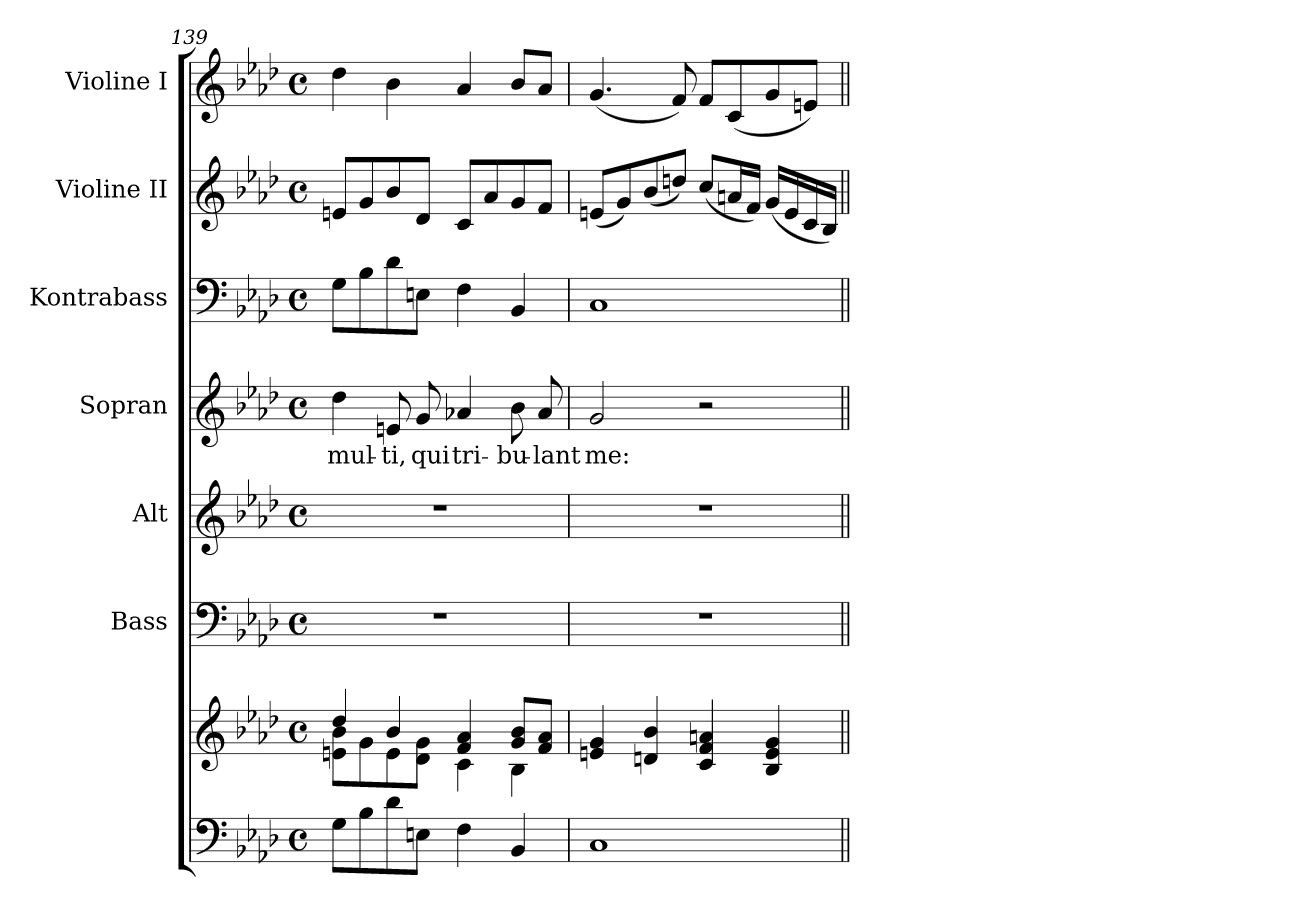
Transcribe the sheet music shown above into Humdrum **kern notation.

**kern	**kern	**kern	**kern	**kern	**text	**kern	**kern	**kern
*part7	*part7	*part6	*part5	*part4	*part4	*part3	*part2	*part1
*staff8	*staff7	*staff6	*staff5	*staff4	*staff4	*staff3	*staff2	*staff1
*	*	*I"Bass	*I"Alt	*I"Sopran	*	*I"Kontrabass	*I"Violine II	*I"Violine I
*	*	*I'B.	*I'A.	*I'S.	*	*I'Kb.	*I'Vl. II	*I'Vl. I
!!LO:PB:g=z
*clefF4	*clefG2	*clefF4	*clefG2	*clefG2	*	*clefF4	*clefG2	*clefG2
*	*	*	*	*	*	*ITrd7c12	*	*
*k[b-e-a-d-]	*k[b-e-a-d-]	*k[b-e-a-d-]	*k[b-e-a-d-]	*k[b-e-a-d-]	*	*k[b-e-a-d-]	*k[b-e-a-d-]	*k[b-e-a-d-]
*A-:	*A-:	*A-:	*A-:	*A-:	*	*A-:	*A-:	*A-:
*M4/4	*M4/4	*M4/4	*M4/4	*M4/4	*	*M4/4	*M4/4	*M4/4
*met(c)	*met(c)	*met(c)	*met(c)	*met(c)	*	*met(c)	*met(c)	*met(c)
=139	=139	=139	=139	=139	=139	=139	=139	=139
*	*^	*	*	*	*	*	*	*
!	!	!	!	!	!	!LO:LY:b	!	!	!
8G\L	4dd-/	8en\ 8b-\L	1r	1r	4dd-\	mul-	8GG\L	8en/L	4dd-\
8B-\	.	8g\	.	.	.	.	8BB-\	8g/	.
!	!	!	!	!	!	!LO:LY:b	!	!	!
8d-\	4b-/	8e\	.	.	8en/	-ti,	8D-\	8b-/	4b-\
!	!	!	!	!	!	!LO:LY:b	!	!	!
8En\J	.	8d-\ 8g\J	.	.	8g/	qui	8EEn\J	8d-/J	.
!	!	!	!	!	!	!LO:LY:b	!	!	!
4F\	4f/ 4a-/	4c\	.	.	4a-X/	tri-	4FF\	8c/L	4a-/
.	.	.	.	.	.	.	.	8a-/	.
!	!	!	!	!	!	!LO:LY:b	!	!	!
4BB-/	8g/ 8b-/L	4B-\	.	.	8b-\	-bu-	4BBB-/	8g/	8b-/L
!	!	!	!	!	!	!LO:LY:b	!	!	!
.	8f/ 8a-/J	.	.	.	8a-/	-lant	.	8f/J	8a-/J
*	*v	*v	*	*	*	*	*	*	*
=140	=140	=140	=140	=140	=140	=140	=140	=140
!	!	!	!	!	!LO:LY:b	!	!	!
1C	4en/ 4g/	1r	1r	2g/	me:	1CC	(<8en/L	(<4.g/
.	.	.	.	.	.	.	8g/)	.
.	4dn/ 4b-/	.	.	.	.	.	(<8b-/	.
.	.	.	.	.	.	.	8ddn/J)	8f/)
.	4c/ 4f/ 4an/	.	.	2r	.	.	(<8cc/L	8f/L
.	.	.	.	.	.	.	16an/L	(<8c/
.	.	.	.	.	.	.	16f/JJ)	.
.	4B-/ 4e/ 4g/	.	.	.	.	.	(<16g/LL	8g/
.	.	.	.	.	.	.	16e/	.
.	.	.	.	.	.	.	16c/	8en/J)
.	.	.	.	.	.	.	16B-/JJ)	.
=||	=||	=||	=||	=||	=||	=||	=||	=||
*-	*-	*-	*-	*-	*-	*-	*-	*-
